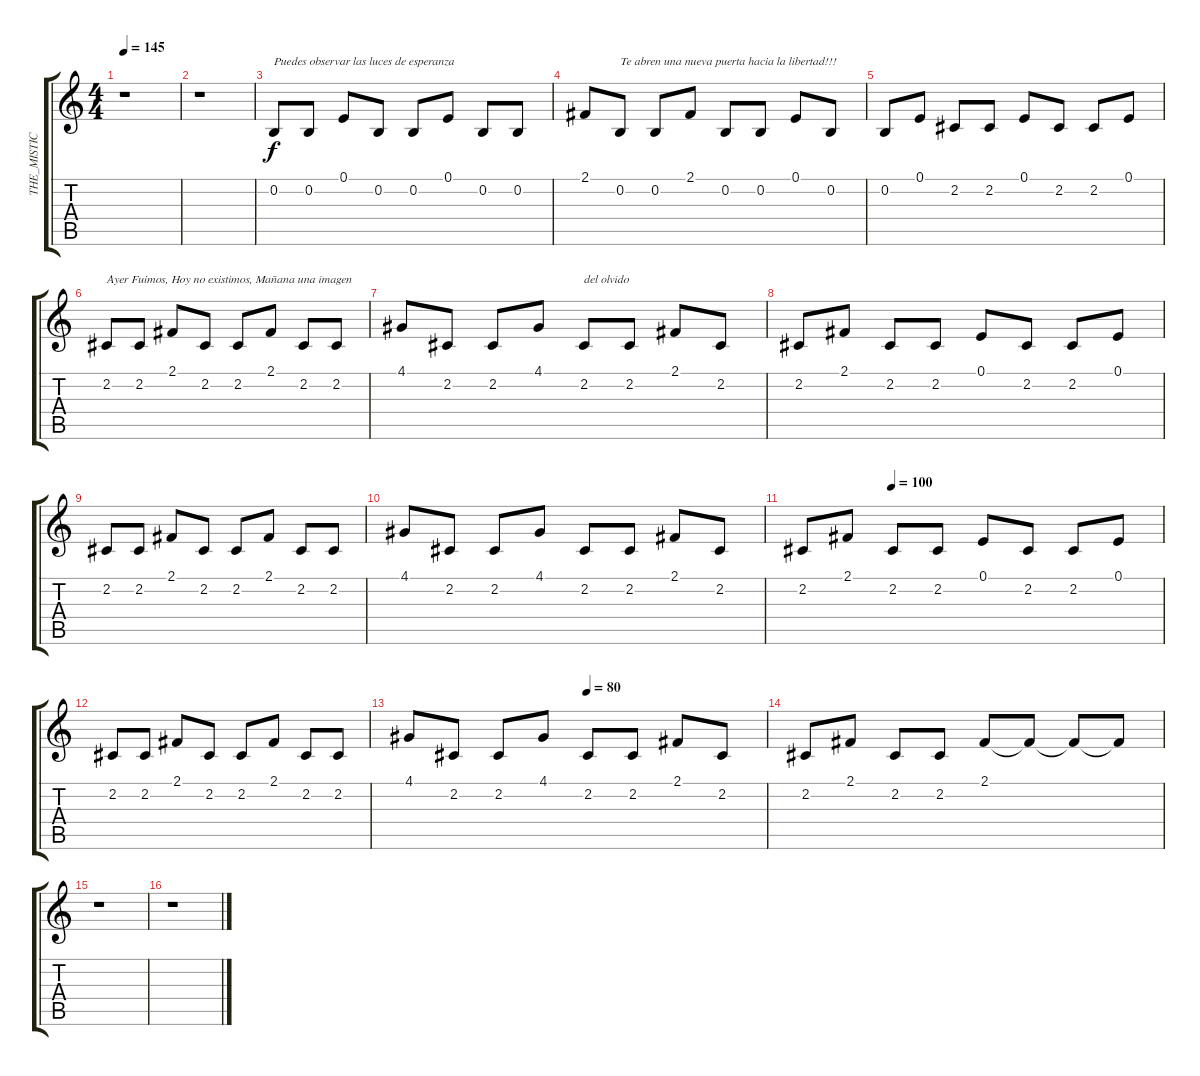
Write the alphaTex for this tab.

\track ("THE_MISTIC_ARPA_ORCHESTRA" "THE_MISTIC") {instrument orchestralharp}
\staff {score tabs}
\tuning (E4 B3 G3 D3 A2 E2) {hide}
\ts (4 4)
\tempo 145
\clef g2
\ks c
r.1{dy f} |
r.1 |
0.2.8{txt "Puedes observar las luces de esperanza"} 0.2.8 0.1.8 0.2.8 0.2.8 0.1.8 0.2.8 0.2.8 |
2.1.8 0.2.8{txt "Te abren una nueva puerta hacia la libertad!!!"} 0.2.8 2.1.8 0.2.8 0.2.8 0.1.8 0.2.8 |
0.2.8 0.1.8 2.2.8 2.2.8 0.1.8 2.2.8 2.2.8 0.1.8 |
2.2.8{txt "Ayer Fuimos, Hoy no existimos, Mañana una imagen"} 2.2.8 2.1.8 2.2.8 2.2.8 2.1.8 2.2.8 2.2.8 |
4.1.8 2.2.8 2.2.8 4.1.8 2.2.8{txt "del olvido"} 2.2.8 2.1.8 2.2.8 |
2.2.8 2.1.8 2.2.8 2.2.8 0.1.8 2.2.8 2.2.8 0.1.8 |
2.2.8 2.2.8 2.1.8 2.2.8 2.2.8 2.1.8 2.2.8 2.2.8 |
4.1.8 2.2.8 2.2.8 4.1.8 2.2.8 2.2.8 2.1.8 2.2.8 |
\tempo (100 0.25)
2.2.8 2.1.8 2.2.8 2.2.8 0.1.8 2.2.8 2.2.8 0.1.8 |
2.2.8 2.2.8 2.1.8 2.2.8 2.2.8 2.1.8 2.2.8 2.2.8 |
\tempo (80 0.5)
4.1.8 2.2.8 2.2.8 4.1.8 2.2.8 2.2.8 2.1.8 2.2.8 |
2.2.8 2.1.8 2.2.8 2.2.8 2.1.8 2.1{t}.8 2.1{t}.8 2.1{t}.8 |
r.1 |
r.1
